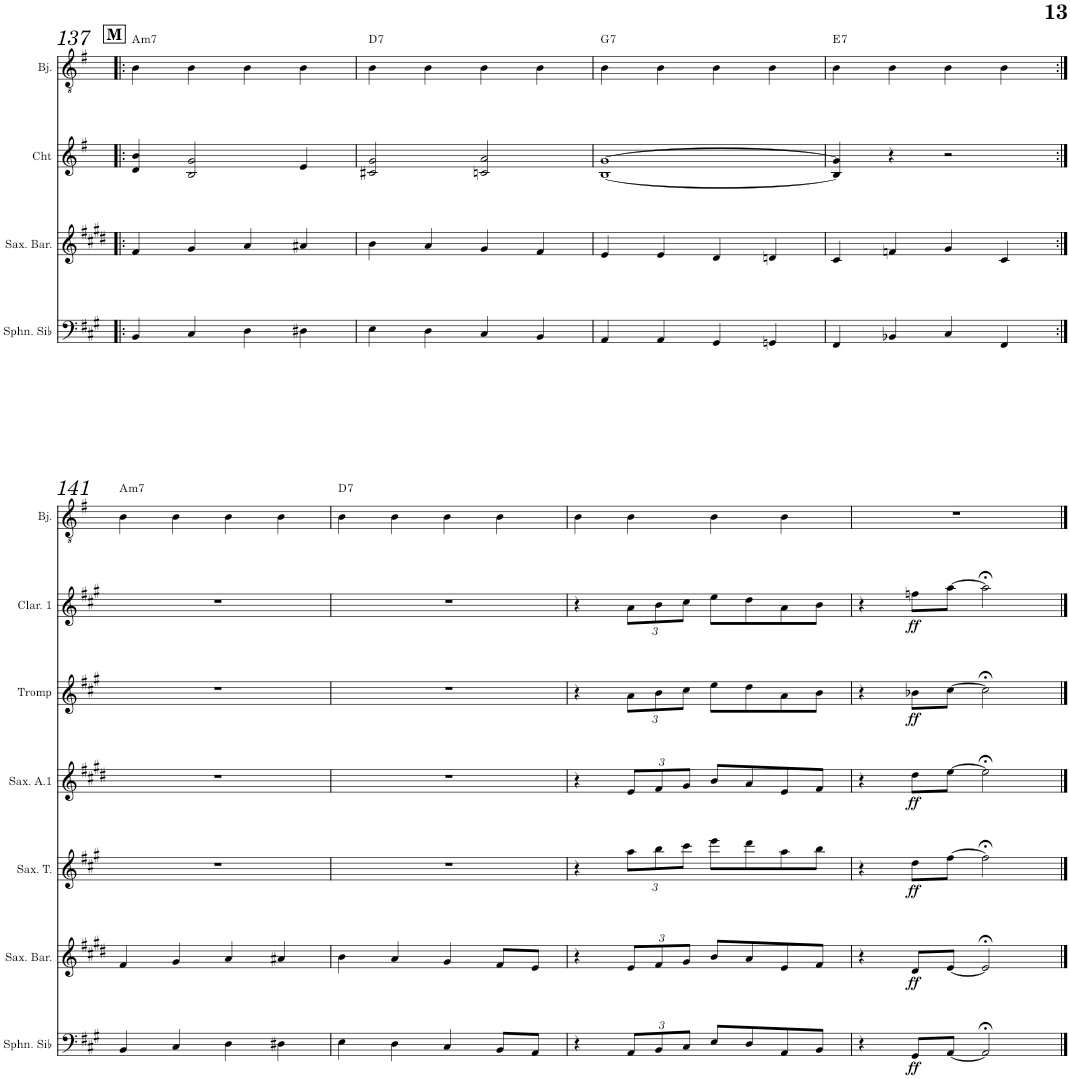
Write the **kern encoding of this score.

**kern	**dynam	**kern	**dynam	**kern	**dynam	**kern	**dynam	**kern	**dynam	**kern	**dynam	**kern	**kern	**harte	**kern
*part9	*part9	*part8	*part8	*part7	*part7	*part6	*part6	*part5	*part5	*part4	*part4	*part3	*part2	*part2	*part1
*staff9	*staff9	*staff8	*staff8	*staff7	*staff7	*staff6	*staff6	*staff5	*staff5	*staff4	*staff4	*staff3	*staff2	*	*staff1
*I"Souba	*	*I"Saxo Bar	*	*I"Sax Ténor	*	*I"Sax Alto 1	*	*I"Tromp	*	*I"Clar1	*	*I"Chant	*I"Banjo	*	*I"Flûte
*	*	*I'Sax. Bar.	*	*I'Sax. T.	*	*I'Sax. A.1	*	*I'Tromp	*	*I'Clar. 1	*	*I'Cht	*I'Bj.	*	*I'Fl.
!!LO:PB:g=z
*clefF4	*	*clefG2	*	*clefG2	*	*clefG2	*	*clefG2	*	*clefG2	*	*clefG2	*clefGv2	*	*clefG2
*Trd8c14	*	*Trd12c21	*	*Trd8c14	*	*Trd5c9	*	*Trd1c2	*	*Trd1c2	*	*	*Trd7c12	*	*
*k[f#c#g#]	*	*k[f#c#g#d#]	*	*k[f#c#g#]	*	*k[f#c#g#d#]	*	*k[f#c#g#]	*	*k[f#c#g#]	*	*k[f#]	*k[f#]	*	*k[f#]
*M4/4	*	*M4/4	*	*M4/4	*	*M4/4	*	*M4/4	*	*M4/4	*	*M4/4	*M4/4	*	*M4/4
!!LO:REH:place=s1:a:B:cj:fs=14:t=M
=137!|:	=137!|:	=137!|:	=137!|:	=137!|:	=137!|:	=137!|:	=137!|:	=137!|:	=137!|:	=137!|:	=137!|:	=137!|:	=137!|:	=137!|:	=137!|:
!	!	!	!	!	!	!	!	!	!	!	!	!	!	!LO:H:kt=m7	!
4BB/	.	4f#/	.	1r	.	1r	.	1r	.	1r	.	4d/ 4b/	4B\	A:min7	1r
4C#/	.	4g#/	.	.	.	.	.	.	.	.	.	2B/ 2g/	4B\	.	.
4D\	.	4a/	.	.	.	.	.	.	.	.	.	.	4B\	.	.
4D#X\	.	4a#X/	.	.	.	.	.	.	.	.	.	4e/	4B\	.	.
=138	=138	=138	=138	=138	=138	=138	=138	=138	=138	=138	=138	=138	=138	=138	=138
!	!	!	!	!	!	!	!	!	!	!	!	!	!	!LO:H:kt=7	!
4E\	.	4b\	.	1r	.	1r	.	1r	.	1r	.	2c#X/ 2g/	4B\	D:7	1r
4D\	.	4a/	.	.	.	.	.	.	.	.	.	.	4B\	.	.
4C#/	.	4g#/	.	.	.	.	.	.	.	.	.	2cn/ 2a/	4B\	.	.
4BB/	.	4f#/	.	.	.	.	.	.	.	.	.	.	4B\	.	.
=139	=139	=139	=139	=139	=139	=139	=139	=139	=139	=139	=139	=139	=139	=139	=139
!	!	!	!	!	!	!	!	!	!	!	!	!	!	!LO:H:kt=7	!
4AA/	.	4e/	.	1r	.	1r	.	1r	.	1r	.	[1B [1g	4B\	G:7	1r
4AA/	.	4e/	.	.	.	.	.	.	.	.	.	.	4B\	.	.
4GG#/	.	4d#/	.	.	.	.	.	.	.	.	.	.	4B\	.	.
4GGn/	.	4dn/	.	.	.	.	.	.	.	.	.	.	4B\	.	.
=140	=140	=140	=140	=140	=140	=140	=140	=140	=140	=140	=140	=140	=140	=140	=140
!	!	!	!	!	!	!	!	!	!	!	!	!	!	!LO:H:kt=7	!
4FF#/	.	4c#/	.	1r	.	1r	.	1r	.	1r	.	4B/] 4g/]	4B\	E:7	1r
4BB-X/	.	4fn/	.	.	.	.	.	.	.	.	.	4r	4B\	.	.
4C#/	.	4g#/	.	.	.	.	.	.	.	.	.	2r	4B\	.	.
4FF#/	.	4c#/	.	.	.	.	.	.	.	.	.	.	4B\	.	.
!!LO:LB:g=z
=141:|!	=141:|!	=141:|!	=141:|!	=141:|!	=141:|!	=141:|!	=141:|!	=141:|!	=141:|!	=141:|!	=141:|!	=141:|!	=141:|!	=141:|!	=141:|!
!	!	!	!	!	!	!	!	!	!	!	!	!	!	!LO:H:kt=m7	!
4BB/	.	4f#/	.	1r	.	1r	.	1r	.	1r	.	1r	4B\	A:min7	1r
4C#/	.	4g#/	.	.	.	.	.	.	.	.	.	.	4B\	.	.
4D\	.	4a/	.	.	.	.	.	.	.	.	.	.	4B\	.	.
4D#X\	.	4a#X/	.	.	.	.	.	.	.	.	.	.	4B\	.	.
=142	=142	=142	=142	=142	=142	=142	=142	=142	=142	=142	=142	=142	=142	=142	=142
!	!	!	!	!	!	!	!	!	!	!	!	!	!	!LO:H:kt=7	!
4E\	.	4b\	.	1r	.	1r	.	1r	.	1r	.	1r	4B\	D:7	1r
4D\	.	4a/	.	.	.	.	.	.	.	.	.	.	4B\	.	.
4C#/	.	4g#/	.	.	.	.	.	.	.	.	.	.	4B\	.	.
8BB/L	.	8f#/L	.	.	.	.	.	.	.	.	.	.	4B\	.	.
8AA/J	.	8e/J	.	.	.	.	.	.	.	.	.	.	.	.	.
=143	=143	=143	=143	=143	=143	=143	=143	=143	=143	=143	=143	=143	=143	=143	=143
4r	.	4r	.	4r	.	4r	.	4r	.	4r	.	1r	4B\	.	1r
*Xbrackettup	*	*Xbrackettup	*	*Xbrackettup	*	*Xbrackettup	*	*Xbrackettup	*	*Xbrackettup	*	*	*	*	*
12AA/L	.	12e/L	.	12aa\L	.	12e/L	.	12a\L	.	12a\L	.	.	4B\	.	.
12BB/	.	12f#/	.	12bb\	.	12f#/	.	12b\	.	12b\	.	.	.	.	.
12C#/J	.	12g#/J	.	12ccc#\J	.	12g#/J	.	12cc#\J	.	12cc#\J	.	.	.	.	.
8E/L	.	8b/L	.	8eee\L	.	8b/L	.	8ee\L	.	8ee\L	.	.	4B\	.	.
8D/	.	8a/	.	8ddd\	.	8a/	.	8dd\	.	8dd\	.	.	.	.	.
8AA/	.	8e/	.	8aa\	.	8e/	.	8a\	.	8a\	.	.	4B\	.	.
8BB/J	.	8f#/J	.	8bb\J	.	8f#/J	.	8b\J	.	8b\J	.	.	.	.	.
=144	=144	=144	=144	=144	=144	=144	=144	=144	=144	=144	=144	=144	=144	=144	=144
4r	.	4r	.	4r	.	4r	.	4r	.	4r	.	1r	1r	.	1r
!	!LO:DY:b	!	!LO:DY:b	!	!LO:DY:b	!	!LO:DY:b	!	!LO:DY:b	!	!LO:DY:b	!	!	!	!
8GG#/L	ff	8d#/L	ff	8dd\L	ff	8dd#\L	ff	8b-X\L	ff	8ffn\L	ff	.	.	.	.
[8AA/J	.	[8e/J	.	[8ff#\J	.	[8ee\J	.	[8cc#\J	.	[8aa\J	.	.	.	.	.
2AA;</]	.	2e;</]	.	2ff#;<\]	.	2ee;<\]	.	2cc#;<\]	.	2aa;<\]	.	.	.	.	.
==	==	==	==	==	==	==	==	==	==	==	==	==	==	==	==
*-	*-	*-	*-	*-	*-	*-	*-	*-	*-	*-	*-	*-	*-	*-	*-
